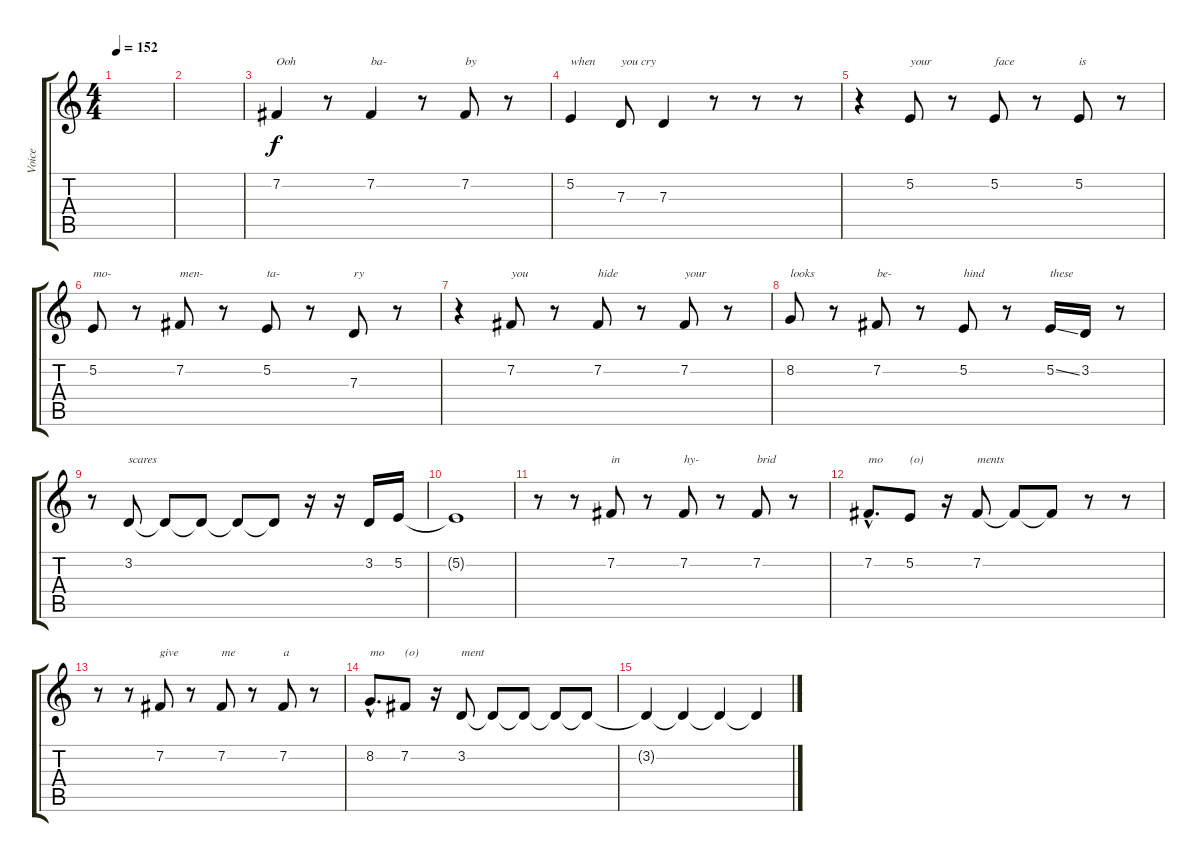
\track ("Voice" "Voice") {instrument flute}
\staff {score tabs}
\tuning (E4 B3 G3 D3 A2 E2) {hide}
\ts (4 4)
\tempo 152
\clef g2
\ks c
|
|
7.2.4{txt "Ooh"} r.8 7.2.4{txt "ba-"} r.8 7.2.8{txt "by"} r.8 |
5.2.4{txt "when"} 7.3.8{txt "you cry"} 7.3.4 r.8 r.8 r.8 |
r.4 5.2.8{txt "your"} r.8 5.2.8{txt "face"} r.8 5.2.8{txt "is"} r.8 |
5.2.8{txt "mo-"} r.8 7.2.8{txt "men-"} r.8 5.2.8{txt "ta-"} r.8 7.3.8{txt "ry"} r.8 |
r.4 7.2.8{txt "you"} r.8 7.2.8{txt "hide"} r.8 7.2.8{txt "your"} r.8 |
8.2.8{txt "looks"} r.8 7.2.8{txt "be-"} r.8 5.2.8{txt "hind"} r.8 5.2{ss}.16{txt "these"} 3.2.16 r.8 |
r.8 3.2.8{txt "scares"} 3.2{t}.8 3.2{t}.8 3.2{t}.8 3.2{t}.8 r.16 r.16 3.2.16 5.2.16 |
5.2{t}.1 |
r.8 r.8 7.2.8{txt "in"} r.8 7.2.8{txt "hy-"} r.8 7.2.8{txt "brid"} r.8 |
7.2{hac}.8{d txt "mo"} 5.2.8{txt "(o)"} r.16 7.2.8{txt "ments"} 7.2{t}.8 7.2{t}.8 r.8 r.8 |
r.8 r.8 7.2.8{txt "give"} r.8 7.2.8{txt "me"} r.8 7.2.8{txt "a"} r.8 |
8.2{hac}.8{d txt "mo"} 7.2.8{txt "(o)"} r.16 3.2.8{txt "ment"} 3.2{t}.8 3.2{t}.8 3.2{t}.8 3.2{t}.8 |
3.2{t}.4 3.2{t}.4 3.2{t}.4 3.2{t}.4
